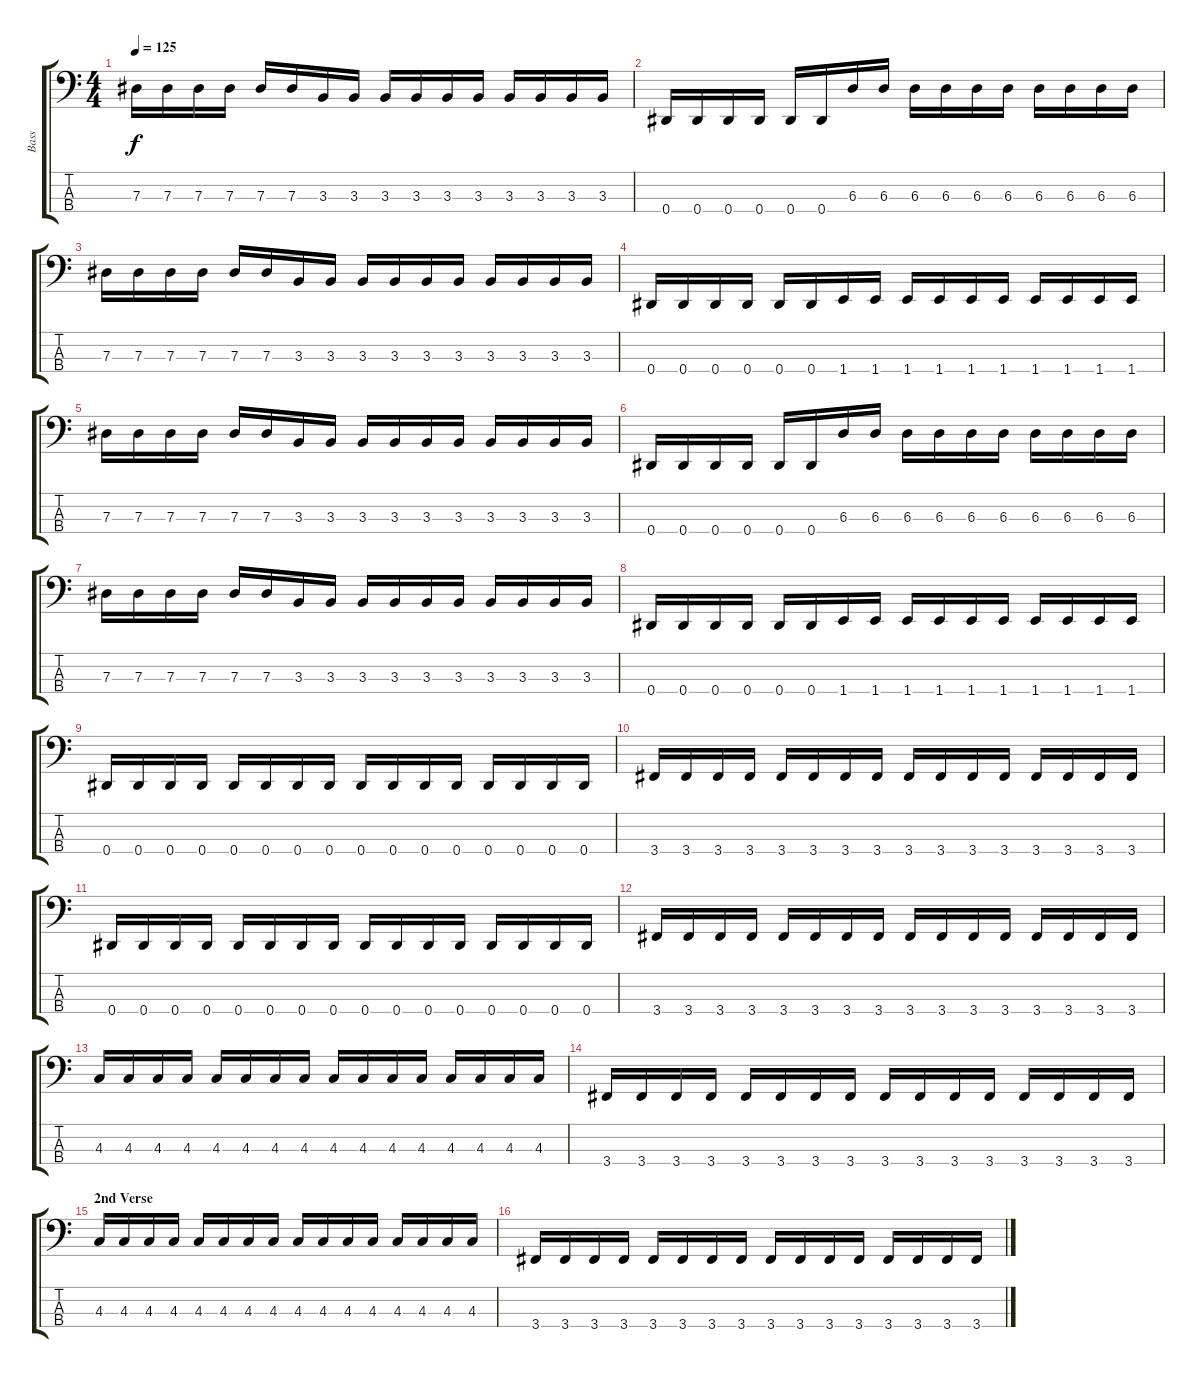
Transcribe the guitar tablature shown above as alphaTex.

\track ("Bass" "Bass") {instrument electricbasspick}
\staff {score tabs}
\tuning (Gb2 Db2 Ab1 Eb1) {hide}
\ts (4 4)
\tempo 125
\clef f4
\ks c
7.3.16{dy f} 7.3.16 7.3.16 7.3.16 7.3.16 7.3.16 3.3.16 3.3.16 3.3.16 3.3.16 3.3.16 3.3.16 3.3.16 3.3.16 3.3.16 3.3.16 |
0.4.16 0.4.16 0.4.16 0.4.16 0.4.16 0.4.16 6.3.16 6.3.16 6.3.16 6.3.16 6.3.16 6.3.16 6.3.16 6.3.16 6.3.16 6.3.16 |
7.3.16 7.3.16 7.3.16 7.3.16 7.3.16 7.3.16 3.3.16 3.3.16 3.3.16 3.3.16 3.3.16 3.3.16 3.3.16 3.3.16 3.3.16 3.3.16 |
0.4.16 0.4.16 0.4.16 0.4.16 0.4.16 0.4.16 1.4.16 1.4.16 1.4.16 1.4.16 1.4.16 1.4.16 1.4.16 1.4.16 1.4.16 1.4.16 |
7.3.16 7.3.16 7.3.16 7.3.16 7.3.16 7.3.16 3.3.16 3.3.16 3.3.16 3.3.16 3.3.16 3.3.16 3.3.16 3.3.16 3.3.16 3.3.16 |
0.4.16 0.4.16 0.4.16 0.4.16 0.4.16 0.4.16 6.3.16 6.3.16 6.3.16 6.3.16 6.3.16 6.3.16 6.3.16 6.3.16 6.3.16 6.3.16 |
7.3.16 7.3.16 7.3.16 7.3.16 7.3.16 7.3.16 3.3.16 3.3.16 3.3.16 3.3.16 3.3.16 3.3.16 3.3.16 3.3.16 3.3.16 3.3.16 |
0.4.16 0.4.16 0.4.16 0.4.16 0.4.16 0.4.16 1.4.16 1.4.16 1.4.16 1.4.16 1.4.16 1.4.16 1.4.16 1.4.16 1.4.16 1.4.16 |
0.4.16 0.4.16 0.4.16 0.4.16 0.4.16 0.4.16 0.4.16 0.4.16 0.4.16 0.4.16 0.4.16 0.4.16 0.4.16 0.4.16 0.4.16 0.4.16 |
3.4.16 3.4.16 3.4.16 3.4.16 3.4.16 3.4.16 3.4.16 3.4.16 3.4.16 3.4.16 3.4.16 3.4.16 3.4.16 3.4.16 3.4.16 3.4.16 |
0.4.16 0.4.16 0.4.16 0.4.16 0.4.16 0.4.16 0.4.16 0.4.16 0.4.16 0.4.16 0.4.16 0.4.16 0.4.16 0.4.16 0.4.16 0.4.16 |
3.4.16 3.4.16 3.4.16 3.4.16 3.4.16 3.4.16 3.4.16 3.4.16 3.4.16 3.4.16 3.4.16 3.4.16 3.4.16 3.4.16 3.4.16 3.4.16 |
4.3.16 4.3.16 4.3.16 4.3.16 4.3.16 4.3.16 4.3.16 4.3.16 4.3.16 4.3.16 4.3.16 4.3.16 4.3.16 4.3.16 4.3.16 4.3.16 |
3.4.16 3.4.16 3.4.16 3.4.16 3.4.16 3.4.16 3.4.16 3.4.16 3.4.16 3.4.16 3.4.16 3.4.16 3.4.16 3.4.16 3.4.16 3.4.16 |
\section ("" "2nd Verse")
4.3.16 4.3.16 4.3.16 4.3.16 4.3.16 4.3.16 4.3.16 4.3.16 4.3.16 4.3.16 4.3.16 4.3.16 4.3.16 4.3.16 4.3.16 4.3.16 |
3.4.16 3.4.16 3.4.16 3.4.16 3.4.16 3.4.16 3.4.16 3.4.16 3.4.16 3.4.16 3.4.16 3.4.16 3.4.16 3.4.16 3.4.16 3.4.16
